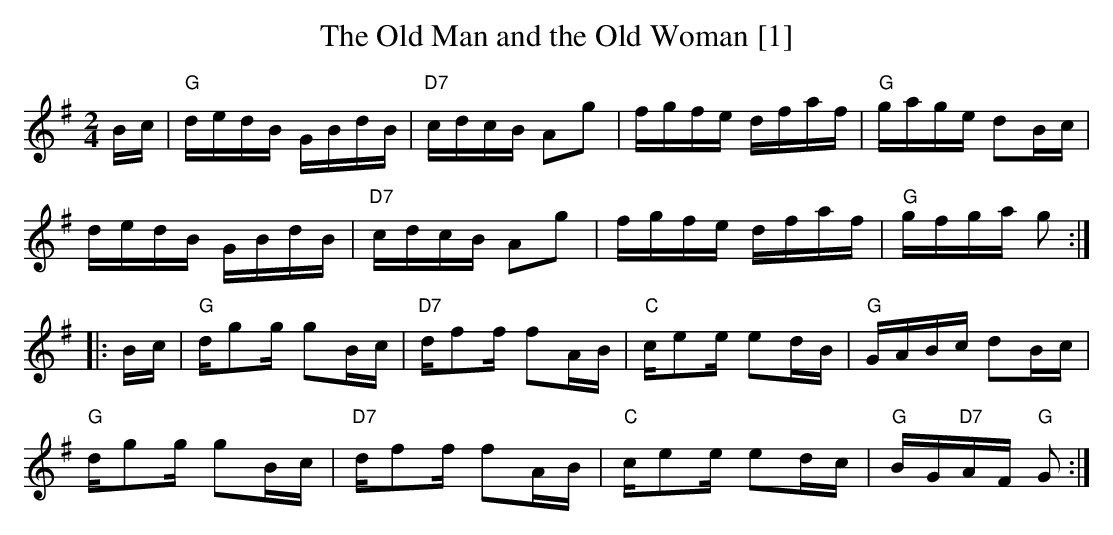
X:1
T:Old Man and the Old Woman [1], The
M:2/4
L:1/16
K:G
Bc|"G"dedB GBdB|"D7"cdcB A2g2|fgfe dfaf|"G"gage d2Bc|
dedB GBdB|"D7"cdcB A2g2|fgfe dfaf|"G"gfga g2:|
|:Bc|"G"dg2g g2Bc|"D7"df2f f2AB|"C"ce2e e2dB|"G"GABc d2Bc|
"G"dg2g g2Bc|"D7"df2f f2AB|"C"ce2e e2dc|"G"BG"D7"AF "G"G2:|]
